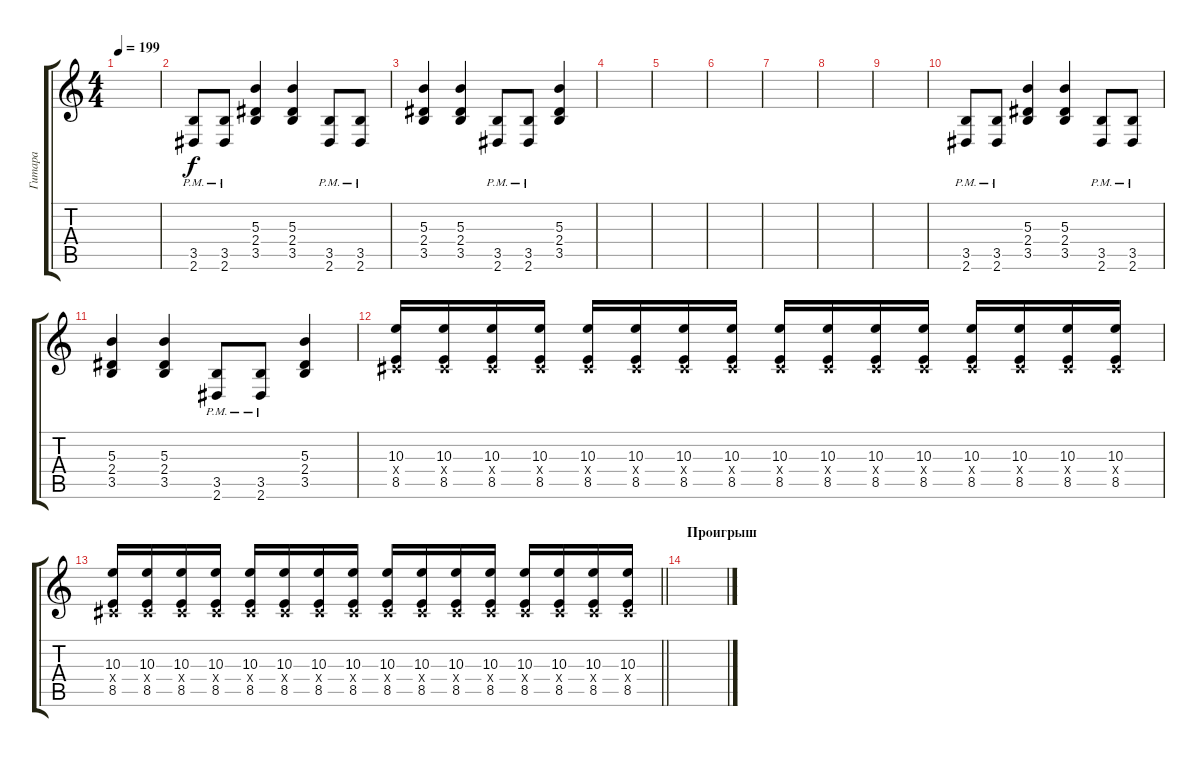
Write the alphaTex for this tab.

\track ("Гитара" "Гитара") {instrument acousticguitarsteel}
\staff {score tabs}
\tuning (Eb4 Bb3 Gb3 Db3 Ab2 Db2) {hide}
\ts (4 4)
\tempo 199
\clef g2
\ks c
|
(3.5{pm} 2.6{pm}).8{dy f volume 13 instrument distortionguitar} (3.5{pm} 2.6{pm}).8 (5.3 2.4 3.5).4 (5.3 2.4 3.5).4 (3.5{pm} 2.6{pm}).8 (3.5{pm} 2.6{pm}).8 |
(5.3 2.4 3.5).4 (5.3 2.4 3.5).4 (3.5{pm} 2.6{pm}).8 (3.5{pm} 2.6{pm}).8 (5.3 2.4 3.5).4 |
|
|
|
|
|
|
(3.5{pm} 2.6{pm}).8 (3.5{pm} 2.6{pm}).8 (5.3 2.4 3.5).4 (5.3 2.4 3.5).4 (3.5{pm} 2.6{pm}).8 (3.5{pm} 2.6{pm}).8 |
(5.3 2.4 3.5).4 (5.3 2.4 3.5).4 (3.5{pm} 2.6{pm}).8 (3.5{pm} 2.6{pm}).8 (5.3 2.4 3.5).4 |
(10.3 0.4{x} 8.5).16 (10.3 0.4{x} 8.5).16 (10.3 0.4{x} 8.5).16 (10.3 0.4{x} 8.5).16 (10.3 0.4{x} 8.5).16 (10.3 0.4{x} 8.5).16 (10.3 0.4{x} 8.5).16 (10.3 0.4{x} 8.5).16 (10.3 0.4{x} 8.5).16 (10.3 0.4{x} 8.5).16 (10.3 0.4{x} 8.5).16 (10.3 0.4{x} 8.5).16 (10.3 0.4{x} 8.5).16 (10.3 0.4{x} 8.5).16 (10.3 0.4{x} 8.5).16 (10.3 0.4{x} 8.5).16 |
\barLineRight lightlight
(10.3 0.4{x} 8.5).16 (10.3 0.4{x} 8.5).16 (10.3 0.4{x} 8.5).16 (10.3 0.4{x} 8.5).16 (10.3 0.4{x} 8.5).16 (10.3 0.4{x} 8.5).16 (10.3 0.4{x} 8.5).16 (10.3 0.4{x} 8.5).16 (10.3 0.4{x} 8.5).16 (10.3 0.4{x} 8.5).16 (10.3 0.4{x} 8.5).16 (10.3 0.4{x} 8.5).16 (10.3 0.4{x} 8.5).16 (10.3 0.4{x} 8.5).16 (10.3 0.4{x} 8.5).16 (10.3 0.4{x} 8.5).16 |
\section ("" "Проигрыш")
